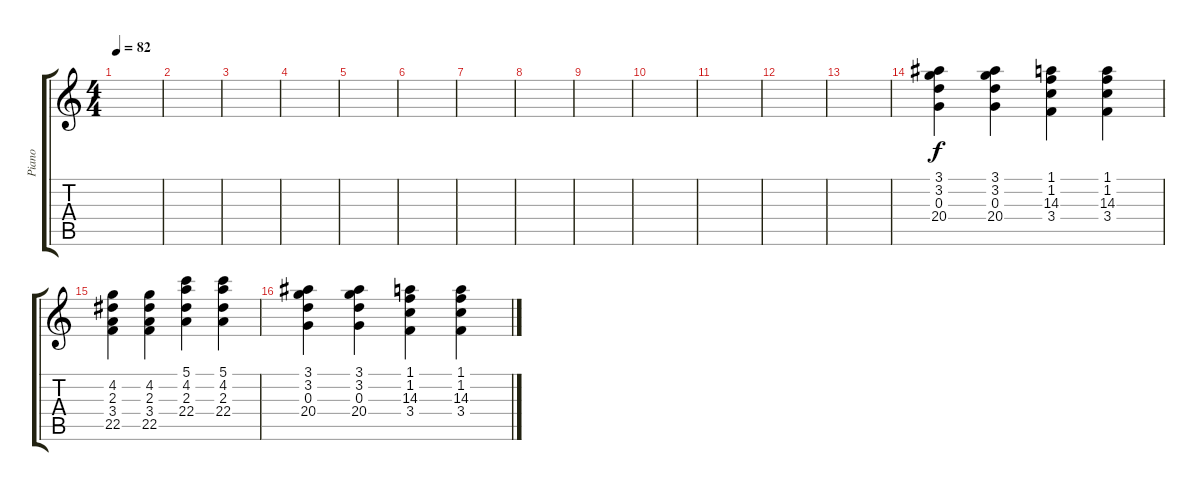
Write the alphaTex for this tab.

\track ("Piano" "Piano") {instrument acousticbass}
\staff {score tabs}
\tuning (E4 B3 G3 D3 A2 E2) {hide}
\ts (4 4)
\tempo 82
\clef g2
\ks c
|
|
|
|
|
|
|
|
|
|
|
|
|
(3.1 3.2 0.3 20.4).4{volume 8} (3.1 3.2 0.3 20.4).4 (1.1 1.2 14.3 3.4).4 (1.1 1.2 14.3 3.4).4 |
(4.2 2.3 3.4 22.5).4 (4.2 2.3 3.4 22.5).4 (5.1 4.2 2.3 22.4).4 (5.1 4.2 2.3 22.4).4 |
(3.1 3.2 0.3 20.4).4 (3.1 3.2 0.3 20.4).4 (1.1 1.2 14.3 3.4).4 (1.1 1.2 14.3 3.4).4
